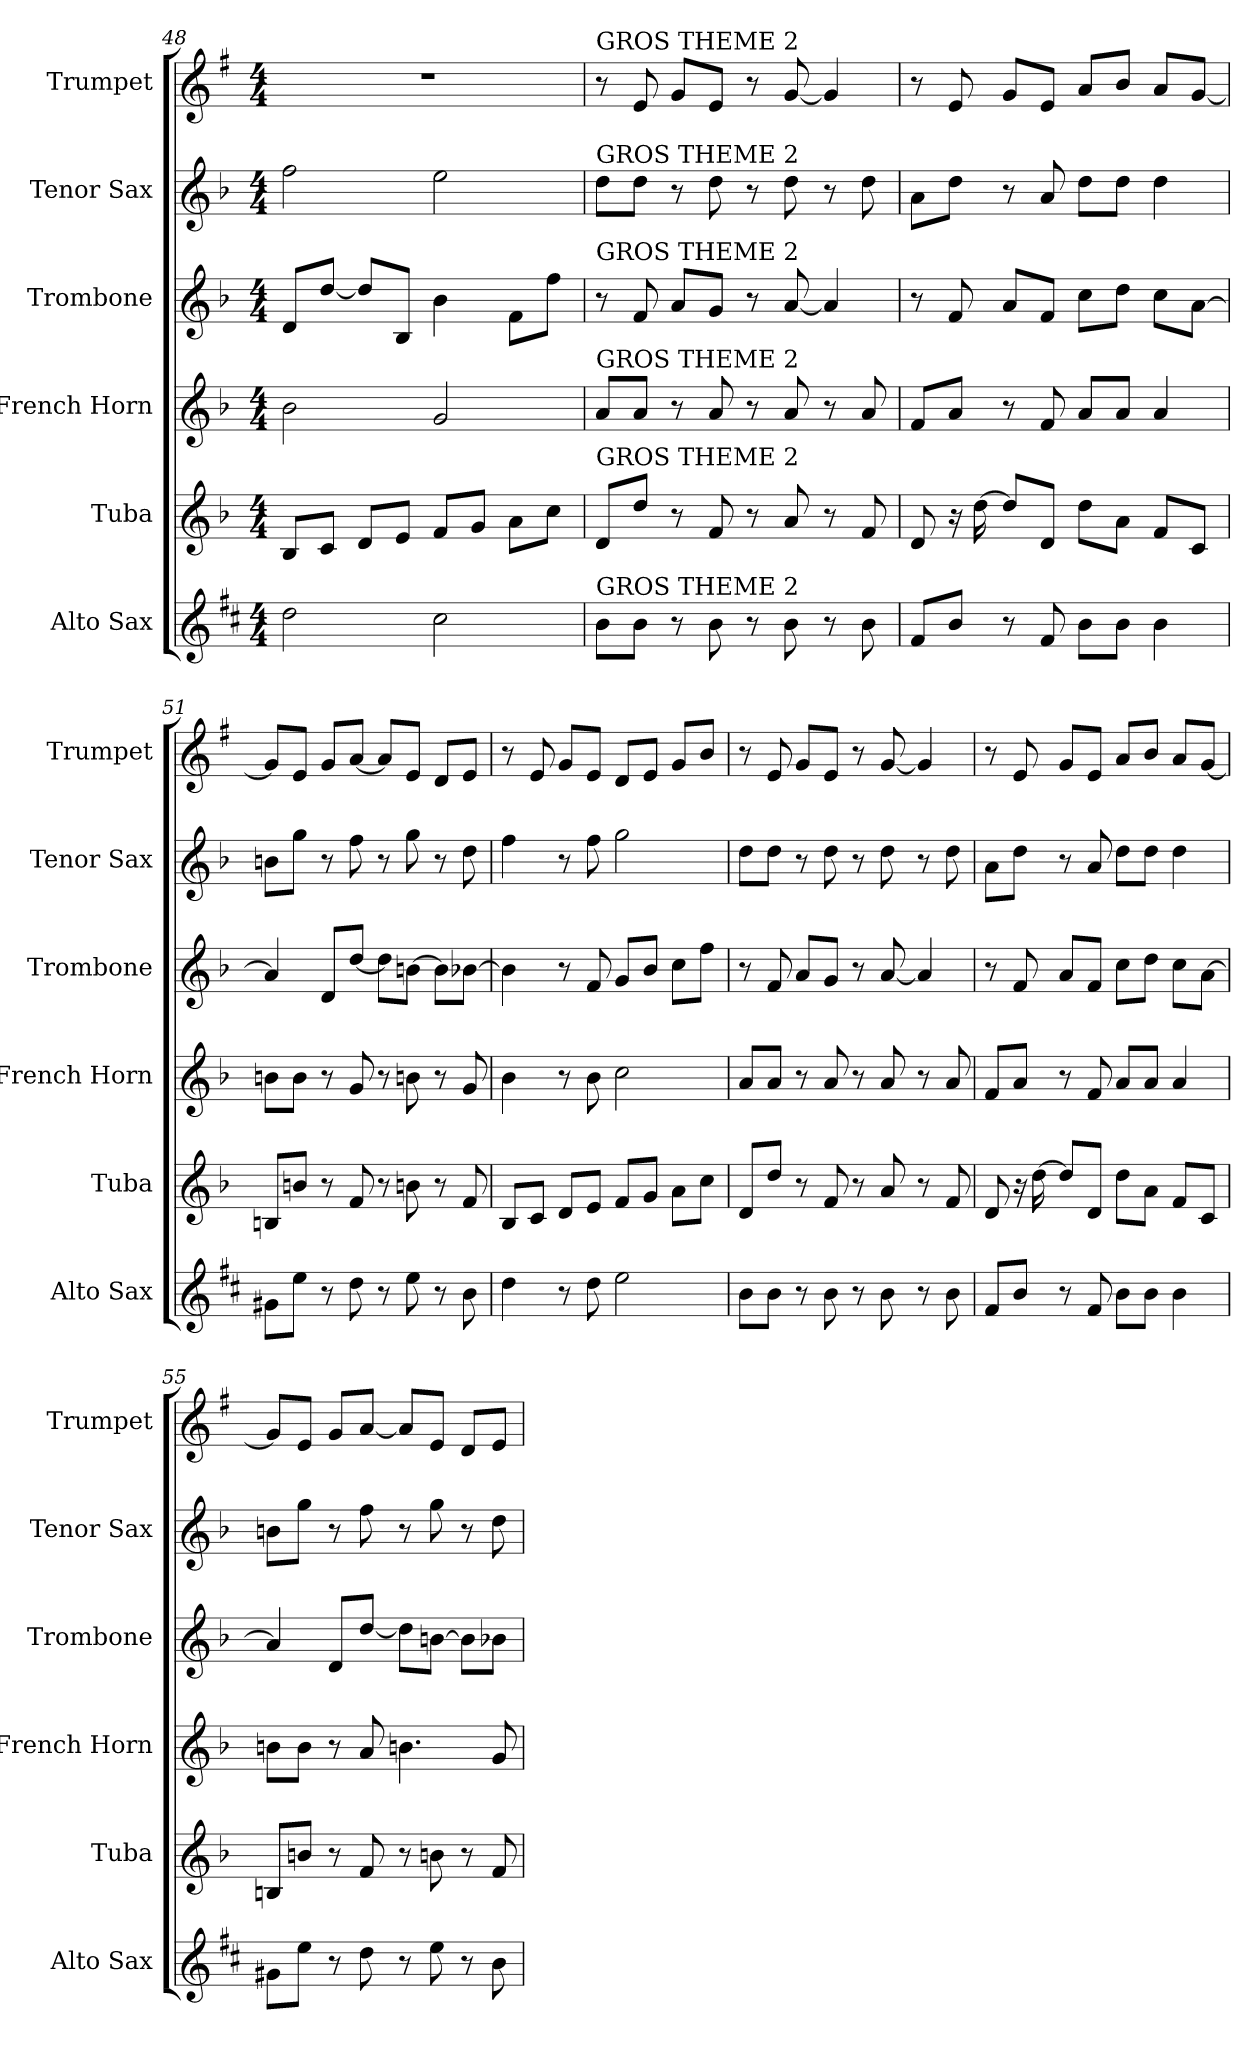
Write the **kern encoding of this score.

**kern	**kern	**kern	**kern	**kern	**kern
*part6	*part5	*part4	*part3	*part2	*part1
*staff6	*staff5	*staff4	*staff3	*staff2	*staff1
*I"Alto Sax	*I"Tuba	*I"French Horn	*I"Trombone	*I"Tenor Sax	*I"Trumpet
*I'Alto Sax	*I'Tuba	*I'French Horn	*I'Trombone	*I'Tenor Sax	*I'Trumpet
*clefG2	*clefG2	*clefG2	*clefG2	*clefG2	*clefG2
*ITrd5c9	*ITrd15c26	*ITrd8c14	*ITrd8c14	*ITrd8c14	*ITrd1c2
*k[b-]	*k[b-]	*k[b-]	*k[b-]	*k[b-]	*k[b-]
*M4/4	*M4/4	*M4/4	*M4/4	*M4/4	*M4/4
=48	=48	=48	=48	=48	=48
2f	8BBB-L	2B-	8DL	2f	1r
.	8CCJ	.	[8dJ	.	.
.	8DDL	.	8dL]	.	.
.	8EEJ	.	8BB-J	.	.
2e	8FFL	2G	4B-	2e	.
.	8GGJ	.	.	.	.
.	8AAL	.	8FL	.	.
.	8CJ	.	8fJ	.	.
=49	=49	=49	=49	=49	=49
!	!	!	!	!	!LO:TX:a:t=GROS THEME 2
!	!	!	!	!LO:TX:a:t=GROS THEME 2	!
!	!	!	!LO:TX:a:t=GROS THEME 2	!	!
!	!	!LO:TX:a:t=GROS THEME 2	!	!	!
!	!LO:TX:a:t=GROS THEME 2	!	!	!	!
!LO:TX:a:t=GROS THEME 2	!	!	!	!	!
8dL	8DDL	8AL	8r	8dL	8r
8dJ	8DJ	8AJ	8F	8dJ	8d
8r	8r	8r	8AL	8r	8fL
8d	8FF	8A	8GJ	8d	8dJ
8r	8r	8r	8r	8r	8r
8d	8AA	8A	[8A	8d	[8f
8r	8r	8r	4A]	8r	4f]
8d	8FF	8A	.	8d	.
=50	=50	=50	=50	=50	=50
8AL	8DD	8FL	8r	8AL	8r
8dJ	16r	8AJ	8F	8dJ	8d
.	[16D	.	.	.	.
8r	8DL]	8r	8AL	8r	8fL
8A	8DDJ	8F	8FJ	8A	8dJ
8dL	8DL	8AL	8cL	8dL	8gL
8dJ	8AAJ	8AJ	8dJ	8dJ	8aJ
4d	8FFL	4A	8cL	4d	8gL
.	8CCJ	.	[8AJ	.	[8fJ
=51	=51	=51	=51	=51	=51
8BnL	8BBBnL	8BnL	4A]	8BnL	8fL]
8gJ	8BBnJ	8BJ	.	8gJ	8dJ
8r	8r	8r	8DL	8r	8fL
8f	8FF	8G	[8dJ	8f	[8gJ
8r	8r	8r	8dL]	8r	8gL]
8g	8BBn	8Bn	[8BnJ	8g	8dJ
8r	8r	8r	8BL]	8r	8cL
8d	8FF	8G	[8B-XJ	8d	8dJ
=52	=52	=52	=52	=52	=52
4f	8BBB-L	4B-	4B-]	4f	8r
.	8CCJ	.	.	.	8d
8r	8DDL	8r	8r	8r	8fL
8f	8EEJ	8B-	8F	8f	8dJ
2g	8FFL	2c	8GL	2g	8cL
.	8GGJ	.	8B-J	.	8dJ
.	8AAL	.	8cL	.	8fL
.	8CJ	.	8fJ	.	8aJ
=53	=53	=53	=53	=53	=53
8dL	8DDL	8AL	8r	8dL	8r
8dJ	8DJ	8AJ	8F	8dJ	8d
8r	8r	8r	8AL	8r	8fL
8d	8FF	8A	8GJ	8d	8dJ
8r	8r	8r	8r	8r	8r
8d	8AA	8A	[8A	8d	[8f
8r	8r	8r	4A]	8r	4f]
8d	8FF	8A	.	8d	.
=54	=54	=54	=54	=54	=54
8AL	8DD	8FL	8r	8AL	8r
8dJ	16r	8AJ	8F	8dJ	8d
.	[16D	.	.	.	.
8r	8DL]	8r	8AL	8r	8fL
8A	8DDJ	8F	8FJ	8A	8dJ
8dL	8DL	8AL	8cL	8dL	8gL
8dJ	8AAJ	8AJ	8dJ	8dJ	8aJ
4d	8FFL	4A	8cL	4d	8gL
.	8CCJ	.	[8AJ	.	[8fJ
=55	=55	=55	=55	=55	=55
8BnL	8BBBnL	8BnL	4A]	8BnL	8fL]
8gJ	8BBnJ	8BJ	.	8gJ	8dJ
8r	8r	8r	8DL	8r	8fL
8f	8FF	8A	[8dJ	8f	[8gJ
8r	8r	4.Bn	8dL]	8r	8gL]
8g	8BBn	.	[8BnJ	8g	8dJ
8r	8r	.	8BL]	8r	8cL
8d	8FF	8G	8B-XJ	8d	8dJ
=	=	=	=	=	=
*-	*-	*-	*-	*-	*-
